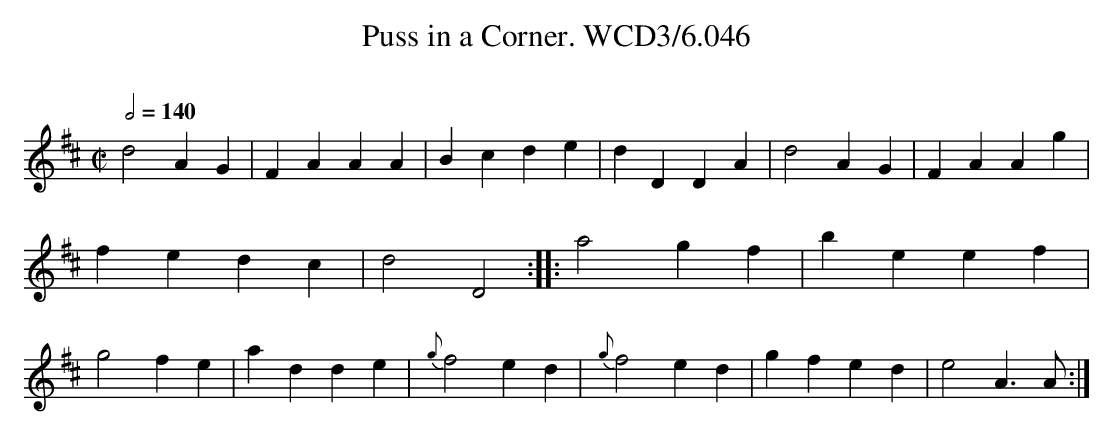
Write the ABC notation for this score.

X:1
T:Puss in a Corner. WCD3/6.046
O:
M:C|
L:1/4
Q:1/2=140
K:D
d2 AG|FAAA|Bcde|dDDA|d2 AG|FAAg|
fedc|d2 D2::a2 gf|beef|
g2 fe|adde|{g}f2 ed|{g}f2 ed|gfed|e2 A>A:|
